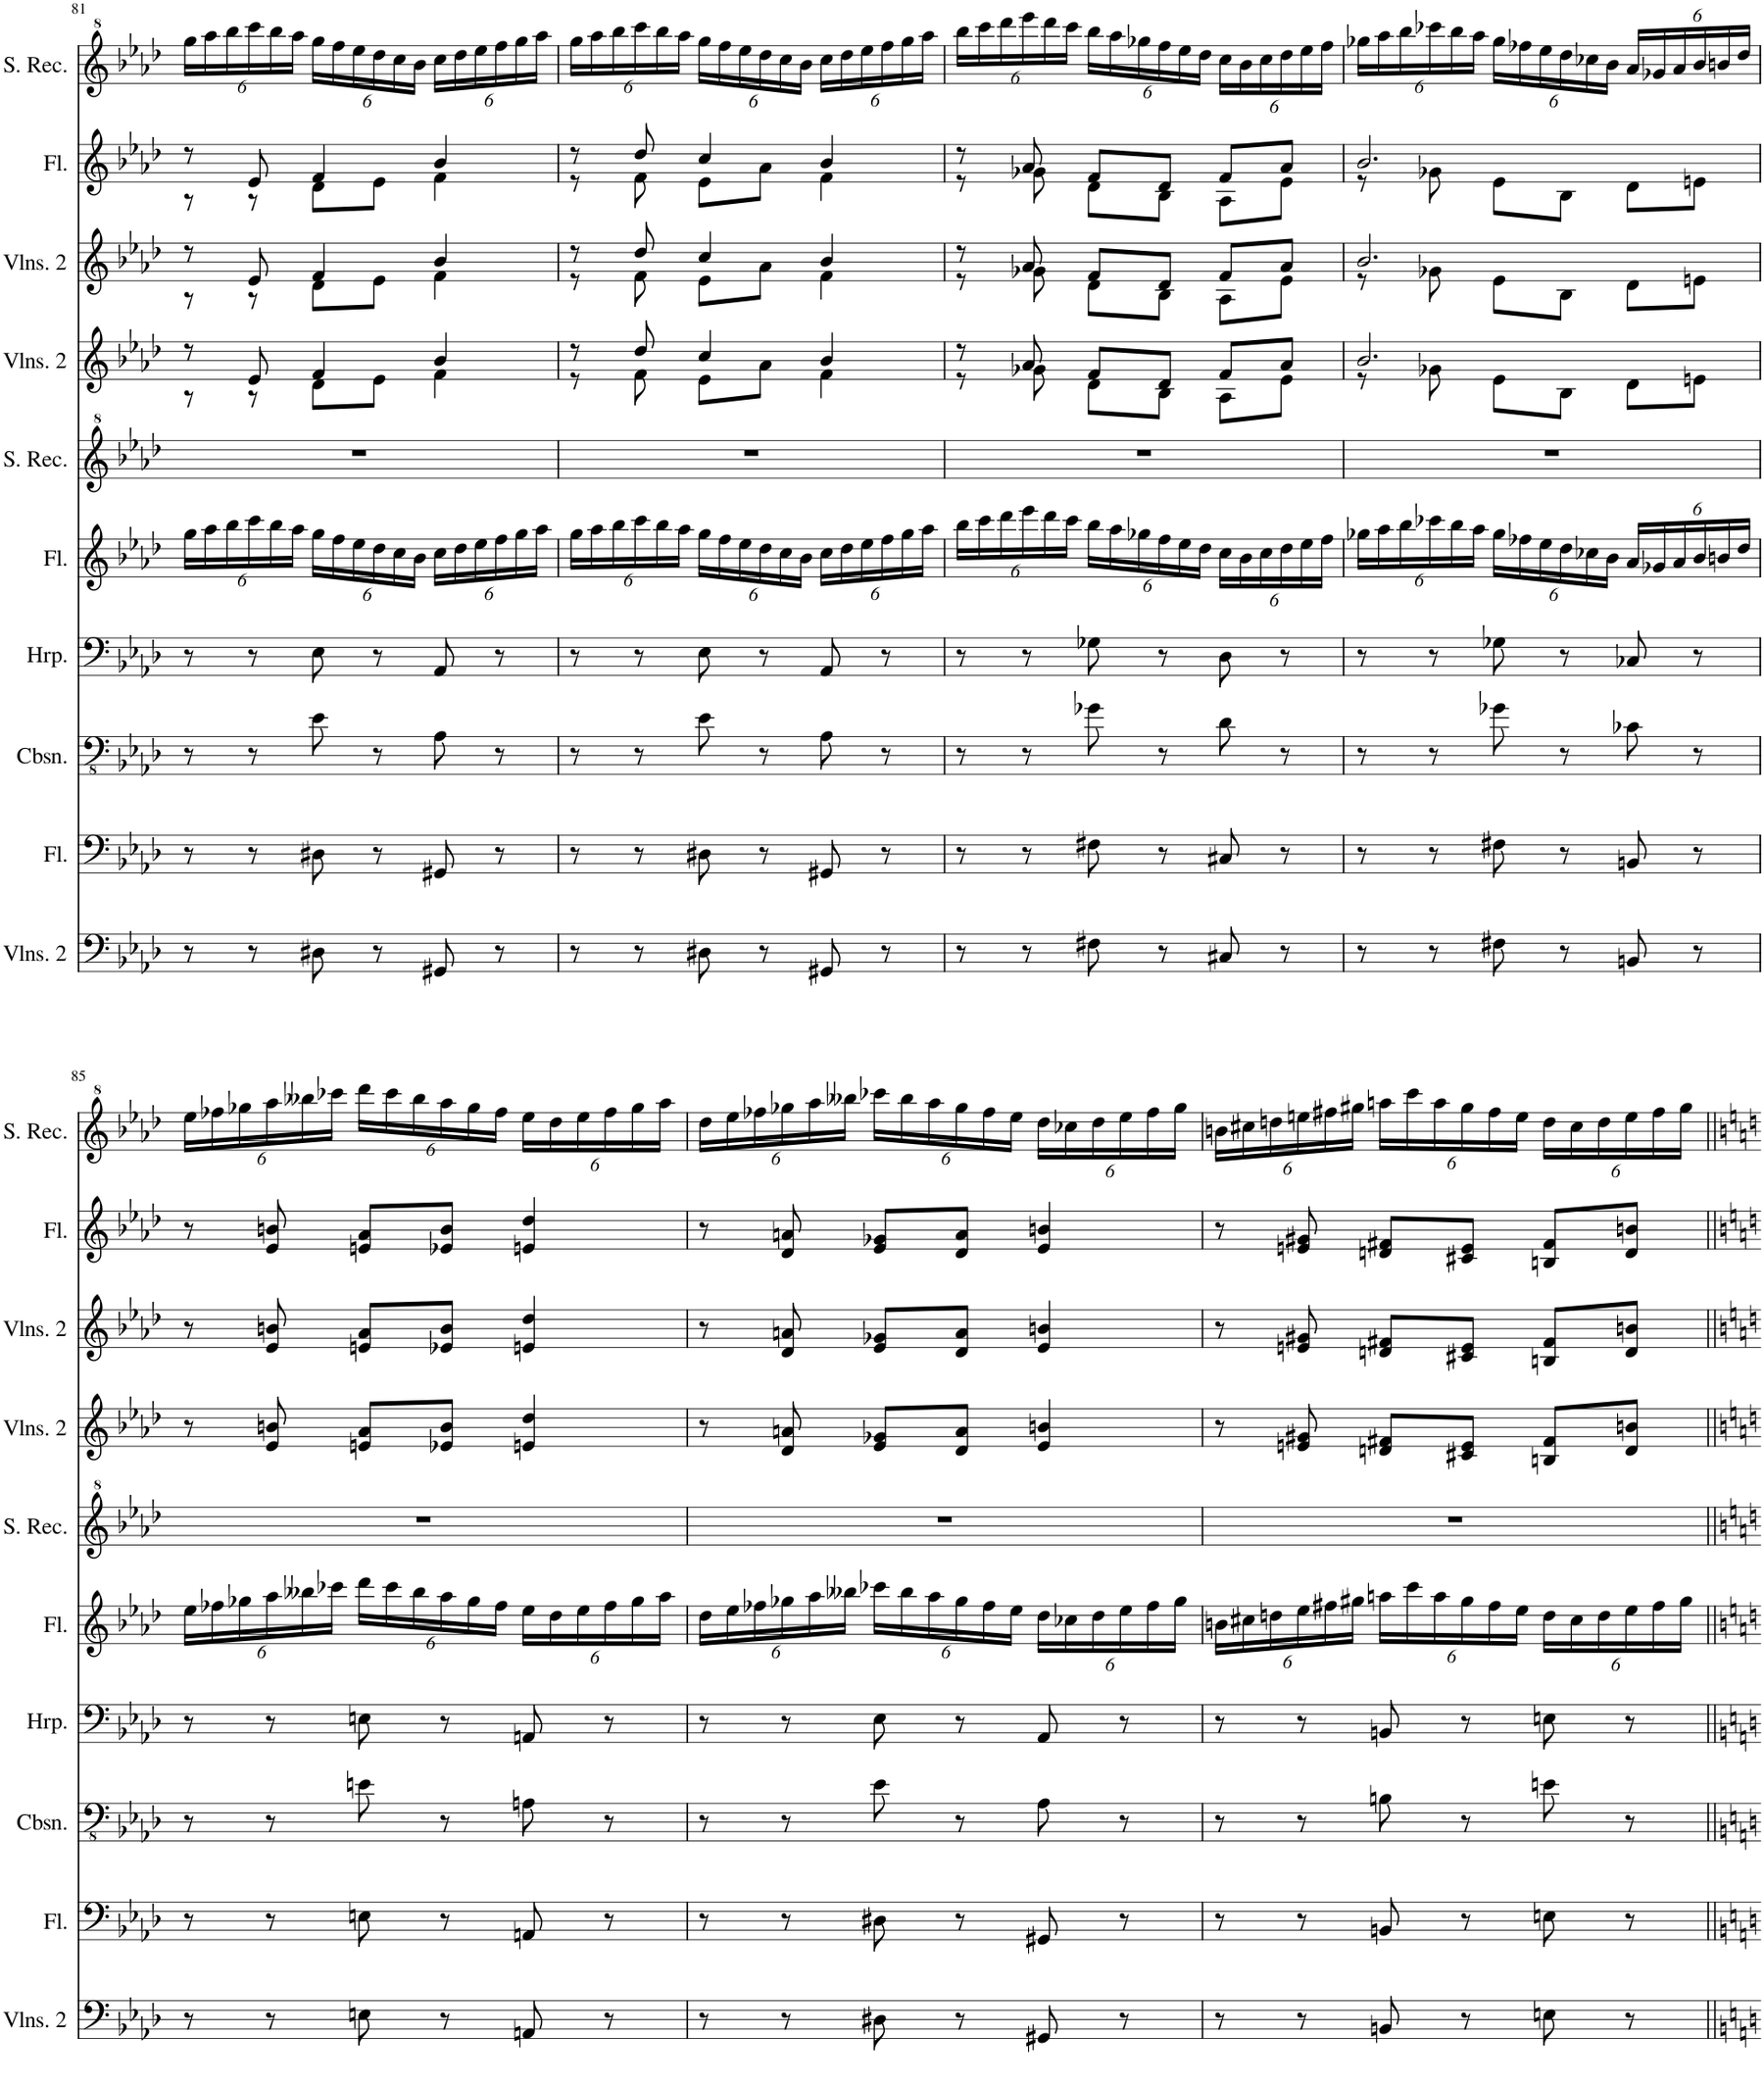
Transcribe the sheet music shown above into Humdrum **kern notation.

**kern	**kern	**kern	**kern	**kern	**kern	**kern	**kern	**kern	**kern
*part10	*part9	*part8	*part7	*part6	*part5	*part4	*part3	*part2	*part1
*staff10	*staff9	*staff8	*staff7	*staff6	*staff5	*staff4	*staff3	*staff2	*staff1
*I"Violins 2	*I"Flute	*I"Contrabassoon	*I"Harp	*I"Flute	*I"Soprano Recorder	*I"Violins 2	*I"Violins 2	*I"Flute	*I"Soprano Recorder
*I'Vlns. 2	*I'Fl.	*I'Cbsn.	*I'Hrp.	*I'Fl.	*I'S. Rec.	*I'Vlns. 2	*I'Vlns. 2	*I'Fl.	*I'S. Rec.
!!LO:PB:g=z
*clefF4	*clefF4	*clefFv4	*clefF4	*clefG2	*clefG^2	*clefG2	*clefG2	*clefG2	*clefG^2
*	*	*Trd7c12	*	*	*	*	*	*	*
*k[b-e-a-d-]	*k[b-e-a-d-]	*k[b-e-a-d-]	*k[b-e-a-d-]	*k[b-e-a-d-]	*k[b-e-a-d-]	*k[b-e-a-d-]	*k[b-e-a-d-]	*k[b-e-a-d-]	*k[b-e-a-d-]
*M3/4	*M3/4	*M3/4	*M3/4	*M3/4	*M3/4	*M3/4	*M3/4	*M3/4	*M3/4
*	*	*	*	*Xbrackettup	*	*	*	*	*Xbrackettup
=81	=81	=81	=81	=81	=81	=81	=81	=81	=81
*	*	*	*	*	*	*^	*^	*^	*
8r	8r	8r	8r	24gg\LL	2.r	8r	8r	8r	8r	8r	8r	24ggg\LL
.	.	.	.	24aa-\	.	.	.	.	.	.	.	24aaa-\
.	.	.	.	24bb-\	.	.	.	.	.	.	.	24bbb-\
8r	8r	8r	8r	24ccc\	.	8e-/	8r	8e-/	8r	8e-/	8r	24cccc\
.	.	.	.	24bb-\	.	.	.	.	.	.	.	24bbb-\
.	.	.	.	24aa-\JJ	.	.	.	.	.	.	.	24aaa-\JJ
8D#X\	8D#X\	8E-\	8E-\	24gg\LL	.	4f/	8d-\L	4f/	8d-\L	4f/	8d-\L	24ggg\LL
.	.	.	.	24ff\	.	.	.	.	.	.	.	24fff\
.	.	.	.	24ee-\	.	.	.	.	.	.	.	24eee-\
8r	8r	8r	8r	24dd-\	.	.	8e-\J	.	8e-\J	.	8e-\J	24ddd-\
.	.	.	.	24cc\	.	.	.	.	.	.	.	24ccc\
.	.	.	.	24b-\JJ	.	.	.	.	.	.	.	24bb-\JJ
8GG#X/	8GG#X/	8AA-\	8AA-/	24cc\LL	.	4b-/	4f\	4b-/	4f\	4b-/	4f\	24ccc\LL
.	.	.	.	24dd-\	.	.	.	.	.	.	.	24ddd-\
.	.	.	.	24ee-\	.	.	.	.	.	.	.	24eee-\
8r	8r	8r	8r	24ff\	.	.	.	.	.	.	.	24fff\
.	.	.	.	24gg\	.	.	.	.	.	.	.	24ggg\
.	.	.	.	24aa-\JJ	.	.	.	.	.	.	.	24aaa-\JJ
=82	=82	=82	=82	=82	=82	=82	=82	=82	=82	=82	=82	=82
8r	8r	8r	8r	24gg\LL	2.r	8r	8r	8r	8r	8r	8r	24ggg\LL
.	.	.	.	24aa-\	.	.	.	.	.	.	.	24aaa-\
.	.	.	.	24bb-\	.	.	.	.	.	.	.	24bbb-\
8r	8r	8r	8r	24ccc\	.	8dd-/	8f\	8dd-/	8f\	8dd-/	8f\	24cccc\
.	.	.	.	24bb-\	.	.	.	.	.	.	.	24bbb-\
.	.	.	.	24aa-\JJ	.	.	.	.	.	.	.	24aaa-\JJ
8D#X\	8D#X\	8E-\	8E-\	24gg\LL	.	4cc/	8e-\L	4cc/	8e-\L	4cc/	8e-\L	24ggg\LL
.	.	.	.	24ff\	.	.	.	.	.	.	.	24fff\
.	.	.	.	24ee-\	.	.	.	.	.	.	.	24eee-\
8r	8r	8r	8r	24dd-\	.	.	8a-\J	.	8a-\J	.	8a-\J	24ddd-\
.	.	.	.	24cc\	.	.	.	.	.	.	.	24ccc\
.	.	.	.	24b-\JJ	.	.	.	.	.	.	.	24bb-\JJ
8GG#X/	8GG#X/	8AA-\	8AA-/	24cc\LL	.	4b-/	4f\	4b-/	4f\	4b-/	4f\	24ccc\LL
.	.	.	.	24dd-\	.	.	.	.	.	.	.	24ddd-\
.	.	.	.	24ee-\	.	.	.	.	.	.	.	24eee-\
8r	8r	8r	8r	24ff\	.	.	.	.	.	.	.	24fff\
.	.	.	.	24gg\	.	.	.	.	.	.	.	24ggg\
.	.	.	.	24aa-\JJ	.	.	.	.	.	.	.	24aaa-\JJ
=83	=83	=83	=83	=83	=83	=83	=83	=83	=83	=83	=83	=83
8r	8r	8r	8r	24bb-\LL	2.r	8r	8r	8r	8r	8r	8r	24bbb-\LL
.	.	.	.	24ccc\	.	.	.	.	.	.	.	24cccc\
.	.	.	.	24ddd-\	.	.	.	.	.	.	.	24dddd-\
8r	8r	8r	8r	24eee-\	.	8a-/	8g-X\	8a-/	8g-X\	8a-/	8g-X\	24eeee-\
.	.	.	.	24ddd-\	.	.	.	.	.	.	.	24dddd-\
.	.	.	.	24ccc\JJ	.	.	.	.	.	.	.	24cccc\JJ
8F#X\	8F#X\	8G-X\	8G-X\	24bb-\LL	.	8f/L	8d-\L	8f/L	8d-\L	8f/L	8d-\L	24bbb-\LL
.	.	.	.	24aa-\	.	.	.	.	.	.	.	24aaa-\
.	.	.	.	24gg-X\	.	.	.	.	.	.	.	24ggg-X\
8r	8r	8r	8r	24ff\	.	8d-/J	8B-\J	8d-/J	8B-\J	8d-/J	8B-\J	24fff\
.	.	.	.	24ee-\	.	.	.	.	.	.	.	24eee-\
.	.	.	.	24dd-\JJ	.	.	.	.	.	.	.	24ddd-\JJ
8C#X/	8C#X/	8D-\	8D-\	24cc\LL	.	8f/L	8A-\L	8f/L	8A-\L	8f/L	8A-\L	24ccc\LL
.	.	.	.	24b-\	.	.	.	.	.	.	.	24bb-\
.	.	.	.	24cc\	.	.	.	.	.	.	.	24ccc\
8r	8r	8r	8r	24dd-\	.	8a-/J	8e-\J	8a-/J	8e-\J	8a-/J	8e-\J	24ddd-\
.	.	.	.	24ee-\	.	.	.	.	.	.	.	24eee-\
.	.	.	.	24ff\JJ	.	.	.	.	.	.	.	24fff\JJ
=84	=84	=84	=84	=84	=84	=84	=84	=84	=84	=84	=84	=84
8r	8r	8r	8r	24gg-X\LL	2.r	2.b-/	8r	2.b-/	8r	2.b-/	8r	24ggg-X\LL
.	.	.	.	24aa-\	.	.	.	.	.	.	.	24aaa-\
.	.	.	.	24bb-\	.	.	.	.	.	.	.	24bbb-\
8r	8r	8r	8r	24ccc-X\	.	.	8g-X\	.	8g-X\	.	8g-X\	24cccc-X\
.	.	.	.	24bb-\	.	.	.	.	.	.	.	24bbb-\
.	.	.	.	24aa-\JJ	.	.	.	.	.	.	.	24aaa-\JJ
8F#X\	8F#X\	8G-X\	8G-X\	24gg-\LL	.	.	8e-\L	.	8e-\L	.	8e-\L	24ggg-\LL
.	.	.	.	24ff-X\	.	.	.	.	.	.	.	24fff-X\
.	.	.	.	24ee-\	.	.	.	.	.	.	.	24eee-\
8r	8r	8r	8r	24dd-\	.	.	8B-\J	.	8B-\J	.	8B-\J	24ddd-\
.	.	.	.	24cc-X\	.	.	.	.	.	.	.	24ccc-X\
.	.	.	.	24b-\JJ	.	.	.	.	.	.	.	24bb-\JJ
8BBn/	8BBn/	8C-X\	8C-X/	24a-/LL	.	.	8d-\L	.	8d-\L	.	8d-\L	24aa-/LL
.	.	.	.	24g-X/	.	.	.	.	.	.	.	24gg-X/
.	.	.	.	24a-/	.	.	.	.	.	.	.	24aa-/
8r	8r	8r	8r	24b-/	.	.	8en\J	.	8en\J	.	8en\J	24bb-/
.	.	.	.	24bn/	.	.	.	.	.	.	.	24bbn/
.	.	.	.	24dd-/JJ	.	.	.	.	.	.	.	24ddd-/JJ
*	*	*	*	*	*	*v	*v	*	*	*v	*v	*
*	*	*	*	*	*	*	*v	*v	*	*
!!LO:LB:g=z
=85	=85	=85	=85	=85	=85	=85	=85	=85	=85
8r	8r	8r	8r	24ee-\LL	2.r	8r	8r	8r	24eee-\LL
.	.	.	.	24ff-X\	.	.	.	.	24fff-X\
.	.	.	.	24gg-X\	.	.	.	.	24ggg-X\
8r	8r	8r	8r	24aa-\	.	8e-/ 8bn/	8e-/ 8bn/	8e-/ 8bn/	24aaa-\
.	.	.	.	24bb--X\	.	.	.	.	24bbb--X\
.	.	.	.	24ccc-X\JJ	.	.	.	.	24cccc-X\JJ
8En\	8En\	8En\	8En\	24ddd-\LL	.	8en/ 8a-/L	8en/ 8a-/L	8en/ 8a-/L	24dddd-\LL
.	.	.	.	24ccc-\	.	.	.	.	24cccc-\
.	.	.	.	24bb--\	.	.	.	.	24bbb--\
8r	8r	8r	8r	24aa-\	.	8e-X/ 8b/J	8e-X/ 8b/J	8e-X/ 8b/J	24aaa-\
.	.	.	.	24gg-\	.	.	.	.	24ggg-\
.	.	.	.	24ff-\JJ	.	.	.	.	24fff-\JJ
8AAn/	8AAn/	8AAn\	8AAn/	24ee-\LL	.	4en/ 4dd-/	4en/ 4dd-/	4en/ 4dd-/	24eee-\LL
.	.	.	.	24dd-\	.	.	.	.	24ddd-\
.	.	.	.	24ee-\	.	.	.	.	24eee-\
8r	8r	8r	8r	24ff-\	.	.	.	.	24fff-\
.	.	.	.	24gg-\	.	.	.	.	24ggg-\
.	.	.	.	24aa-\JJ	.	.	.	.	24aaa-\JJ
=86	=86	=86	=86	=86	=86	=86	=86	=86	=86
8r	8r	8r	8r	24dd-\LL	2.r	8r	8r	8r	24ddd-\LL
.	.	.	.	24ee-\	.	.	.	.	24eee-\
.	.	.	.	24ff-X\	.	.	.	.	24fff-X\
8r	8r	8r	8r	24gg-X\	.	8d-/ 8an/	8d-/ 8an/	8d-/ 8an/	24ggg-X\
.	.	.	.	24aa-\	.	.	.	.	24aaa-\
.	.	.	.	24bb--X\JJ	.	.	.	.	24bbb--X\JJ
8D#X\	8D#X\	8E-\	8E-\	24ccc-X\LL	.	8e-/ 8g-X/L	8e-/ 8g-X/L	8e-/ 8g-X/L	24cccc-X\LL
.	.	.	.	24bb--\	.	.	.	.	24bbb--\
.	.	.	.	24aa-\	.	.	.	.	24aaa-\
8r	8r	8r	8r	24gg-\	.	8d-/ 8a/J	8d-/ 8a/J	8d-/ 8a/J	24ggg-\
.	.	.	.	24ff-\	.	.	.	.	24fff-\
.	.	.	.	24ee-\JJ	.	.	.	.	24eee-\JJ
8GG#X/	8GG#X/	8AA-\	8AA-/	24dd-\LL	.	4e-/ 4bn/	4e-/ 4bn/	4e-/ 4bn/	24ddd-\LL
.	.	.	.	24cc-X\	.	.	.	.	24ccc-X\
.	.	.	.	24dd-\	.	.	.	.	24ddd-\
8r	8r	8r	8r	24ee-\	.	.	.	.	24eee-\
.	.	.	.	24ff-\	.	.	.	.	24fff-\
.	.	.	.	24gg-\JJ	.	.	.	.	24ggg-\JJ
=87	=87	=87	=87	=87	=87	=87	=87	=87	=87
8r	8r	8r	8r	24bn\LL	2.r	8r	8r	8r	24bbn\LL
.	.	.	.	24cc#X\	.	.	.	.	24ccc#X\
.	.	.	.	24ddn\	.	.	.	.	24dddn\
8r	8r	8r	8r	24ee-\	.	8en/ 8g#X/	8en/ 8g#X/	8en/ 8g#X/	24eeen\
.	.	.	.	24ff#X\	.	.	.	.	24fff#X\
.	.	.	.	24gg#X\JJ	.	.	.	.	24ggg#X\JJ
8BBn/	8BBn/	8BBn\	8BBn/	24aan\LL	.	8dn/ 8f#X/L	8dn/ 8f#X/L	8dn/ 8f#X/L	24aaan\LL
.	.	.	.	24ccc\	.	.	.	.	24cccc\
.	.	.	.	24aa\	.	.	.	.	24aaa\
8r	8r	8r	8r	24gg#\	.	8c#X/ 8e/J	8c#X/ 8e/J	8c#X/ 8e/J	24ggg#\
.	.	.	.	24ff#\	.	.	.	.	24fff#\
.	.	.	.	24ee-\JJ	.	.	.	.	24eee\JJ
8En\	8En\	8En\	8En\	24dd\LL	.	8Bn/ 8f#/L	8Bn/ 8f#/L	8Bn/ 8f#/L	24ddd\LL
.	.	.	.	24cc#\	.	.	.	.	24ccc#\
.	.	.	.	24dd\	.	.	.	.	24ddd\
8r	8r	8r	8r	24ee-\	.	8d/ 8bn/J	8d/ 8bn/J	8d/ 8bn/J	24eee\
.	.	.	.	24ff#\	.	.	.	.	24fff#\
.	.	.	.	24gg#\JJ	.	.	.	.	24ggg#\JJ
=||	=||	=||	=||	=||	=||	=||	=||	=||	=||
*-	*-	*-	*-	*-	*-	*-	*-	*-	*-
